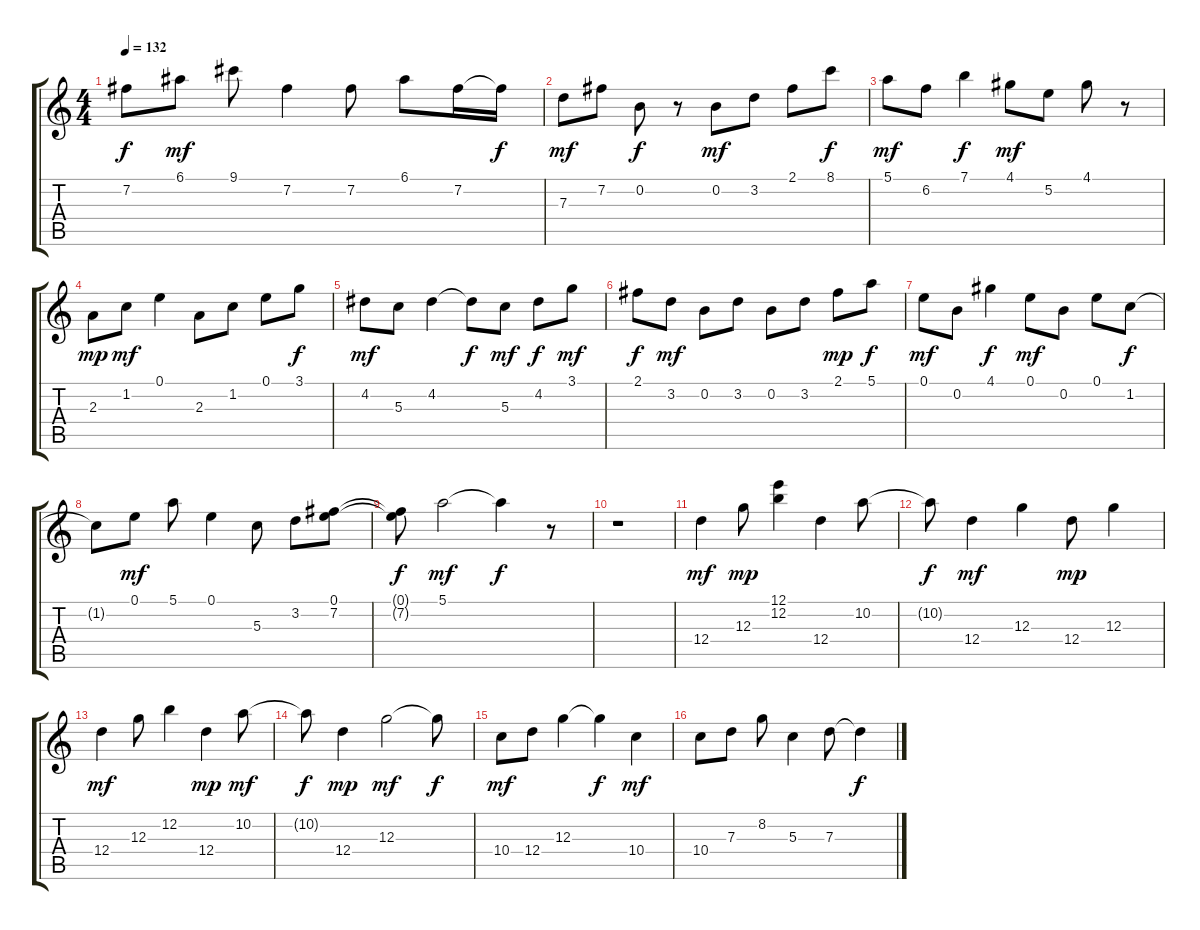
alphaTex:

\track "" {instrument electricguitarclean}
\staff {score tabs}
\tuning (E4 B3 G3 D3 A2 E2) {hide}
\ts (4 4)
\tempo 132
\clef g2
\ks c
7.2.8{dy f} 6.1.8{dy mf} 9.1.8 7.2.4 7.2.8 6.1.8 7.2.16 7.2{t}.16{dy f} |
7.3.8{dy mf} 7.2.8 0.2.8{dy f} r.8 0.2.8{dy mf} 3.2.8 2.1.8 8.1.8{dy f} |
5.1.8{dy mf} 6.2.8 7.1.4{dy f} 4.1.8{dy mf} 5.2.8 4.1.8 r.8 |
2.3.8{dy mp} 1.2.8{dy mf} 0.1.4 2.3.8 1.2.8 0.1.8 3.1.8{dy f} |
4.2.8{dy mf} 5.3.8 4.2.4 4.2{t}.8{dy f} 5.3.8{dy mf} 4.2.8{dy f} 3.1.8{dy mf} |
2.1.8{dy f} 3.2.8{dy mf} 0.2.8 3.2.8 0.2.8 3.2.8 2.1.8{dy mp} 5.1.8{dy f} |
0.1.8{dy mf} 0.2.8 4.1.4{dy f} 0.1.8{dy mf} 0.2.8 0.1.8 1.2.8{dy f} |
1.2{t}.8 0.1.8{dy mf} 5.1.8 0.1.4 5.3.8 3.2.8 (0.1 7.2).8 |
(0.1{t} 7.2{t}).8{dy f} 5.1.2{dy mf} 5.1{t}.4{dy f} r.8 |
r.1 |
12.4.4{dy mf} 12.3.8{dy mp} (12.1 12.2).4 12.4.4 10.2.8 |
10.2{t}.8{dy f} 12.4.4{dy mf} 12.3.4 12.4.8{dy mp} 12.3.4 |
12.4.4{dy mf} 12.3.8 12.2.4 12.4.4{dy mp} 10.2.8{dy mf} |
10.2{t}.8{dy f} 12.4.4{dy mp} 12.3.2{dy mf} 12.3{t}.8{dy f} |
10.4.8{dy mf} 12.4.8 12.3.4 12.3{t}.4{dy f} 10.4.4{dy mf} |
10.4.8 7.3.8 8.2.8 5.3.4 7.3.8 7.3{t}.4{dy f}
